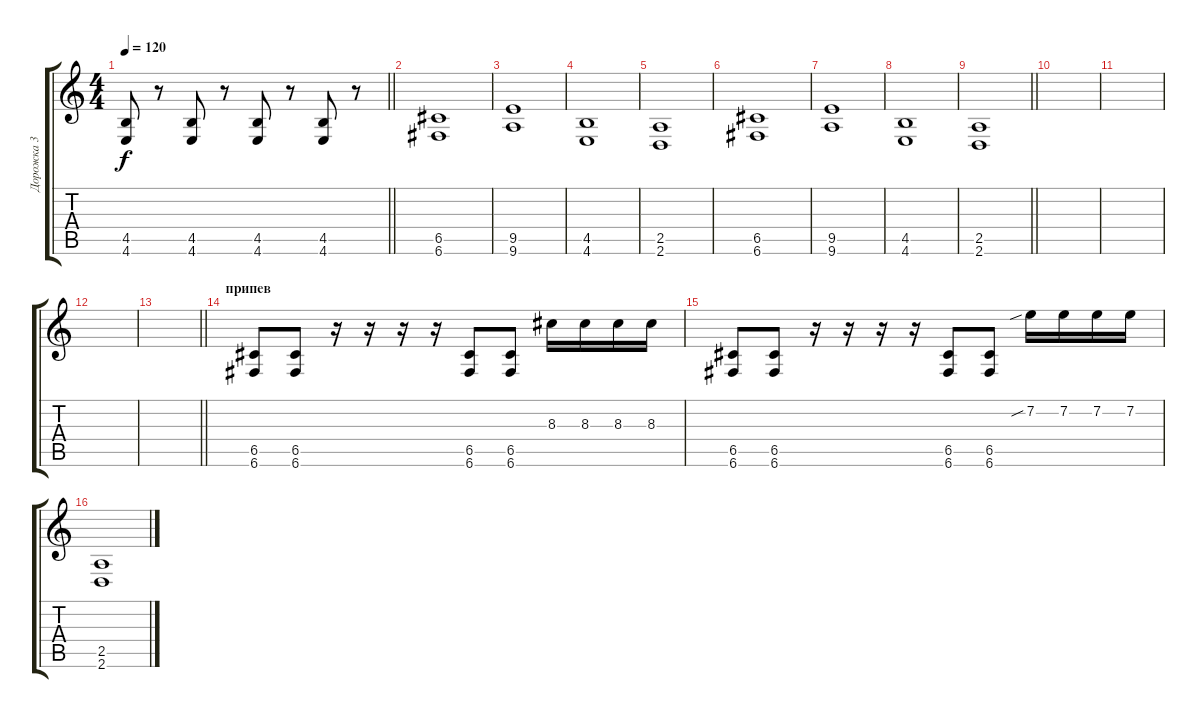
\track ("Дорожка 3" "Дорожка 3") {instrument overdrivenguitar}
\staff {score tabs}
\tuning (D4 A3 F3 C3 G2 C2) {hide}
\ts (4 4)
\section ("" "")
\tempo 120
\clef g2
\barLineRight lightlight
\ks c
(4.5 4.6).8{dy f} r.8 (4.5 4.6).8 r.8 (4.5 4.6).8 r.8 (4.5 4.6).8 r.8 |
\section ("" "")
(6.5 6.6).1 |
(9.5 9.6).1 |
(4.5 4.6).1 |
(2.5 2.6).1 |
(6.5 6.6).1 |
(9.5 9.6).1 |
(4.5 4.6).1 |
\barLineRight lightlight
(2.5 2.6).1 |
\section ("" "")
|
|
|
\barLineRight lightlight
|
\section ("" "припев")
(6.5 6.6).8{instrument distortionguitar} (6.5 6.6).8 r.16 r.16 r.16 r.16 (6.5 6.6).8 (6.5 6.6).8 8.3.16 8.3.16 8.3.16 8.3.16 |
(6.5 6.6).8{instrument distortionguitar} (6.5 6.6).8 r.16 r.16 r.16 r.16 (6.5 6.6).8 (6.5 6.6).8 7.2{sib}.16 7.2.16 7.2.16 7.2.16 |
(2.5 2.6).1
